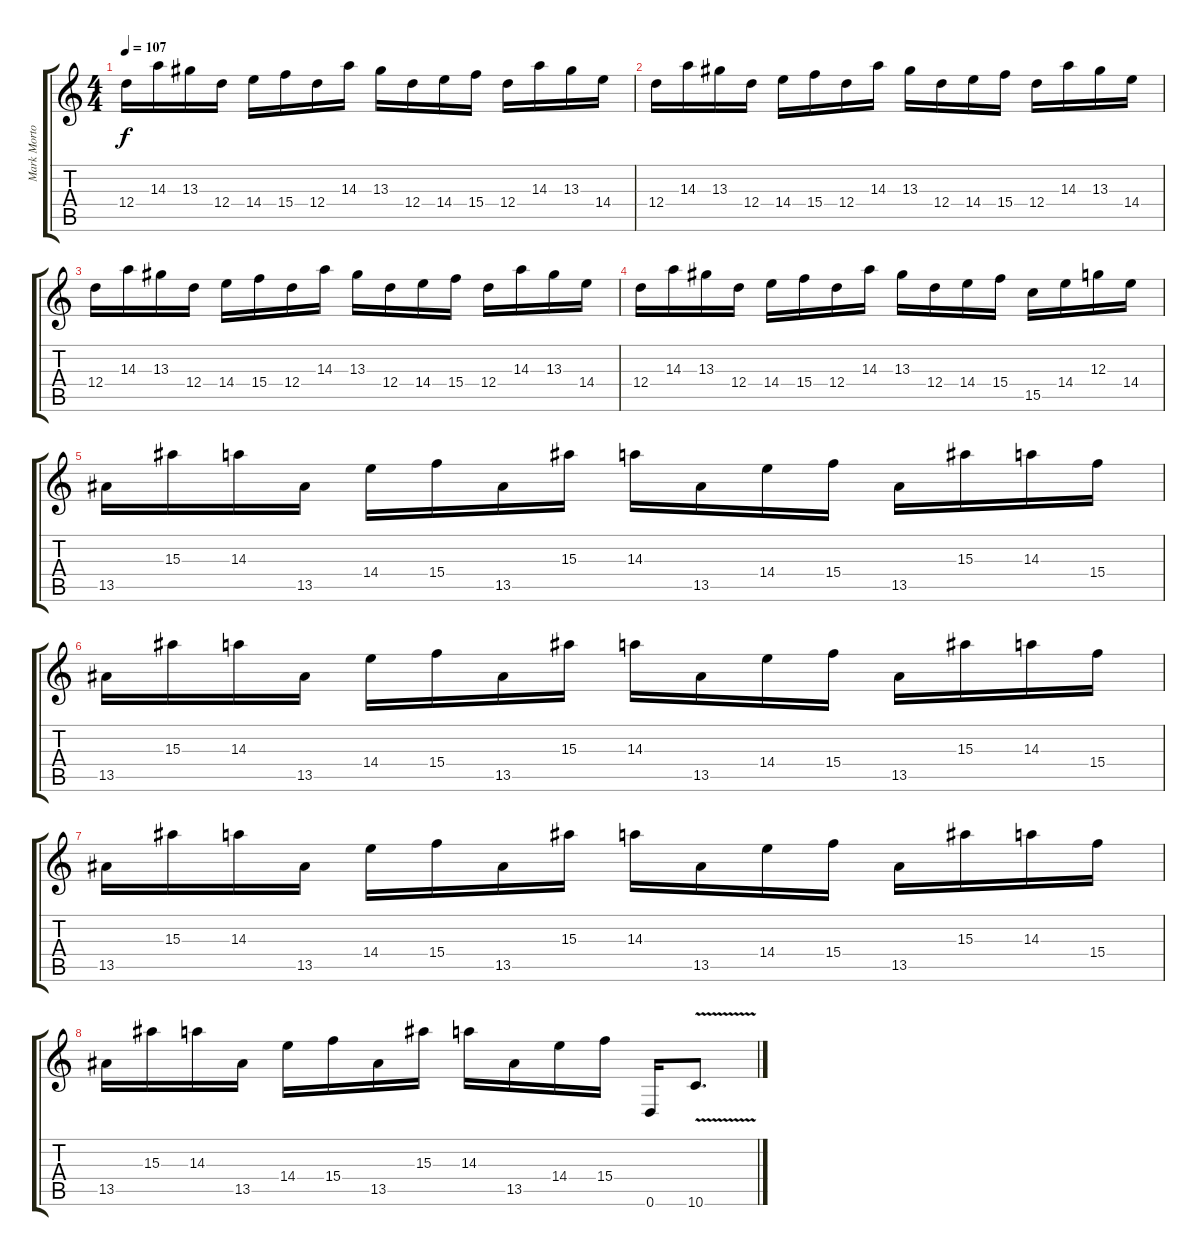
\track ("Mark Morton" "Mark Morto") {instrument distortionguitar}
\staff {score tabs}
\tuning (E4 B3 G3 D3 A2 D2) {hide}
\ts (4 4)
\tempo 107
\clef g2
\ks c
12.4.16{dy f} 14.3.16 13.3.16 12.4.16 14.4.16 15.4.16 12.4.16 14.3.16 13.3.16 12.4.16 14.4.16 15.4.16 12.4.16 14.3.16 13.3.16 14.4.16 |
12.4.16 14.3.16 13.3.16 12.4.16 14.4.16 15.4.16 12.4.16 14.3.16 13.3.16 12.4.16 14.4.16 15.4.16 12.4.16 14.3.16 13.3.16 14.4.16 |
12.4.16 14.3.16 13.3.16 12.4.16 14.4.16 15.4.16 12.4.16 14.3.16 13.3.16 12.4.16 14.4.16 15.4.16 12.4.16 14.3.16 13.3.16 14.4.16 |
12.4.16 14.3.16 13.3.16 12.4.16 14.4.16 15.4.16 12.4.16 14.3.16 13.3.16 12.4.16 14.4.16 15.4.16 15.5.16 14.4.16 12.3.16 14.4.16 |
13.5.16 15.3.16 14.3.16 13.5.16 14.4.16 15.4.16 13.5.16 15.3.16 14.3.16 13.5.16 14.4.16 15.4.16 13.5.16 15.3.16 14.3.16 15.4.16 |
13.5.16 15.3.16 14.3.16 13.5.16 14.4.16 15.4.16 13.5.16 15.3.16 14.3.16 13.5.16 14.4.16 15.4.16 13.5.16 15.3.16 14.3.16 15.4.16 |
13.5.16 15.3.16 14.3.16 13.5.16 14.4.16 15.4.16 13.5.16 15.3.16 14.3.16 13.5.16 14.4.16 15.4.16 13.5.16 15.3.16 14.3.16 15.4.16 |
13.5.16 15.3.16 14.3.16 13.5.16 14.4.16 15.4.16 13.5.16 15.3.16 14.3.16 13.5.16 14.4.16 15.4.16 0.6.16 10.6{v}.8{d}
